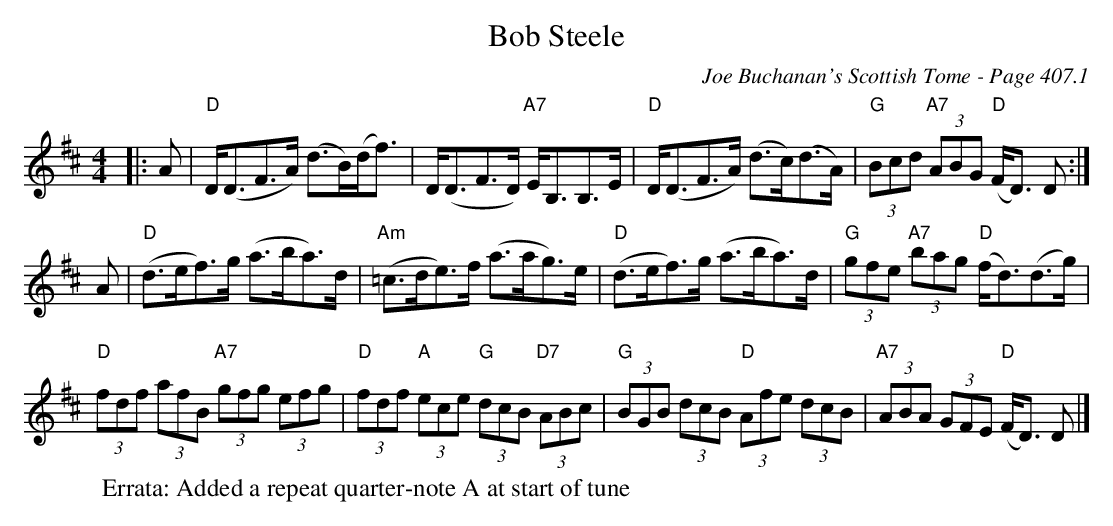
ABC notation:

X:1
T:Bob Steele
C:Joe Buchanan's Scottish Tome - Page 407.1
M:4/4
K:Dmaj
|:A | "D"D<(DF>A) (d>B)(d<f) | D<(DF>D) "A7"E<B,B,>E | "D"D<(DF>A) (d>c)(d>A) | (3"G"Bcd "A7"(3ABG "D"(F<D) D :|
A | "D"(d>ef)>g (a>ba)>d | "Am"(=c>de)>f (a>ag)>e | "D"(d>ef)>g (a>ba)>d | "G"(3gfe "A7"(3bag "D"(f<d)(d>g) |
"D"(3fdf (3afB "A7"(3gfg (3efg | "D"(3fdf "A"(3ece "G"(3dcB "D7"(3ABc | "G"(3BGB (3dcB "D"(3Afe (3dcB | "A7"(3ABA (3GFE "D"(F<D) D |]
W:Errata: Added a repeat quarter-note A at start of tune
